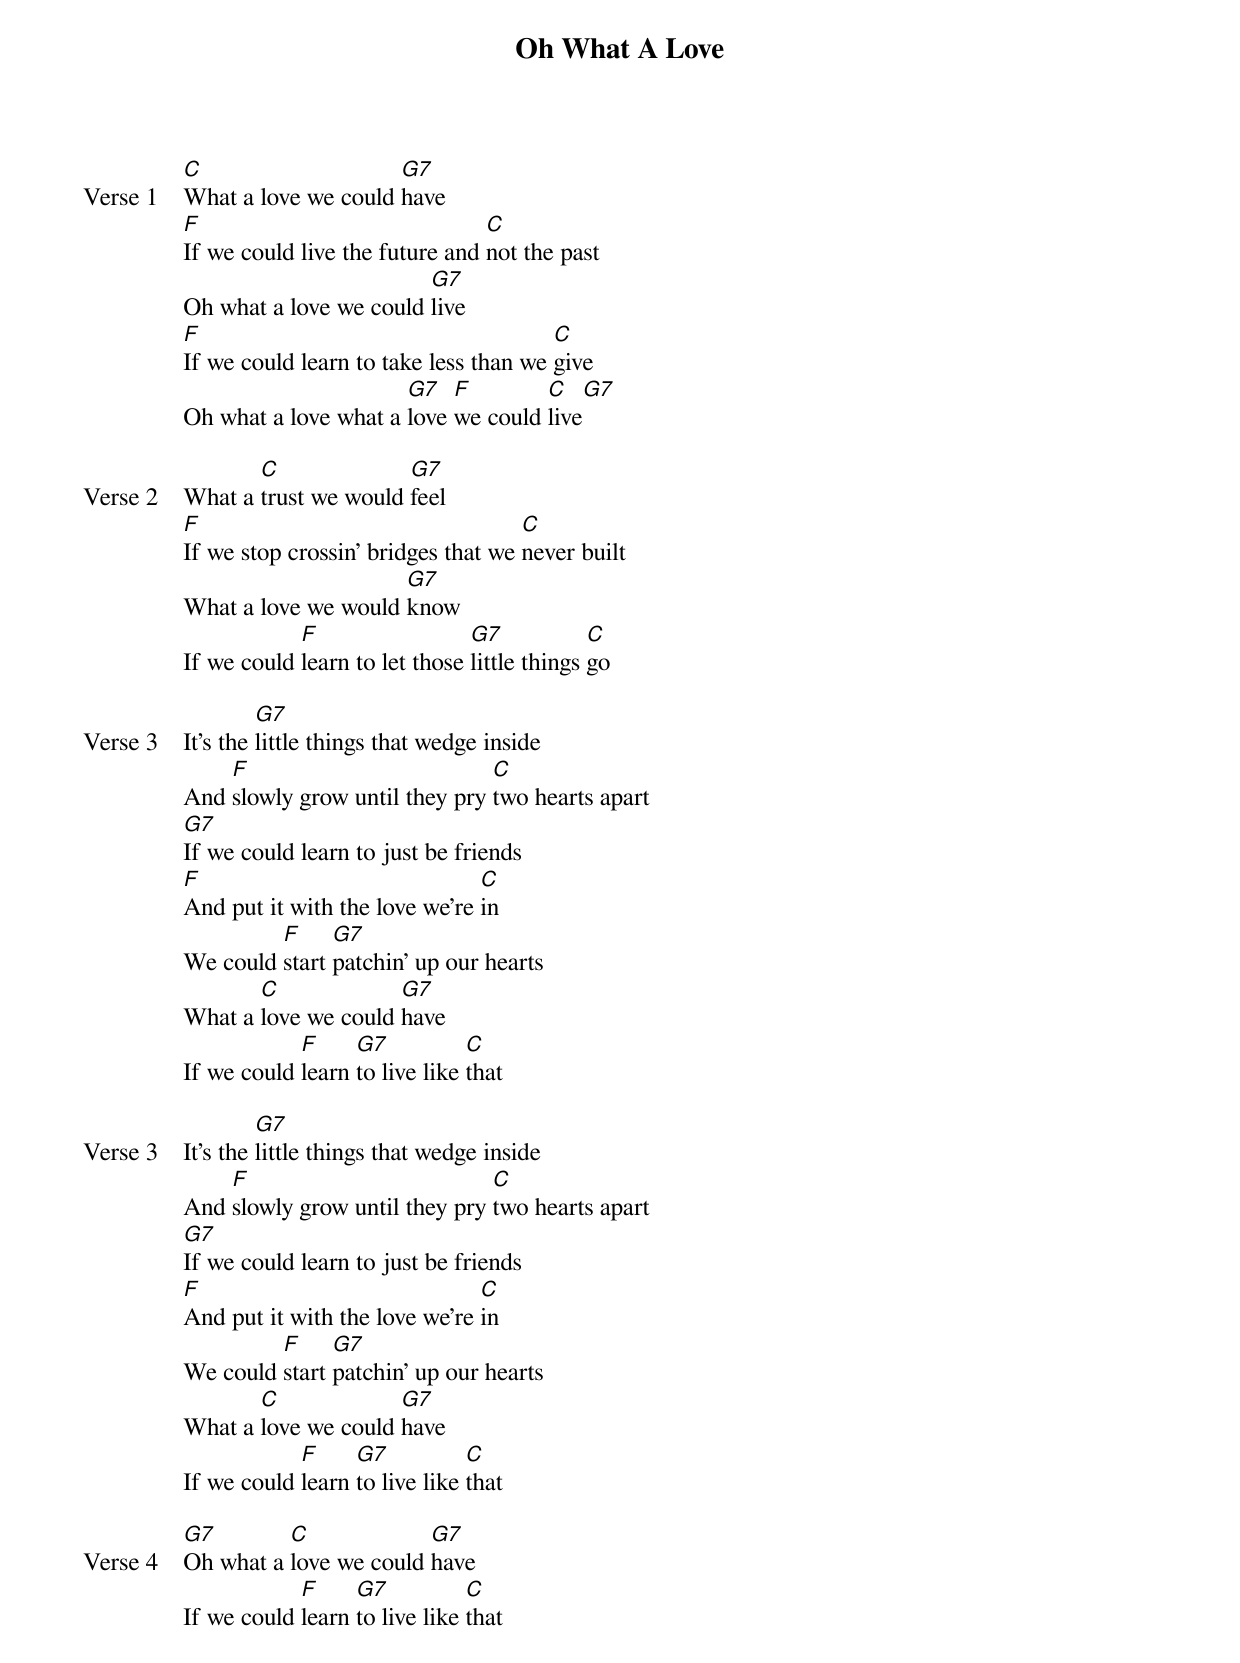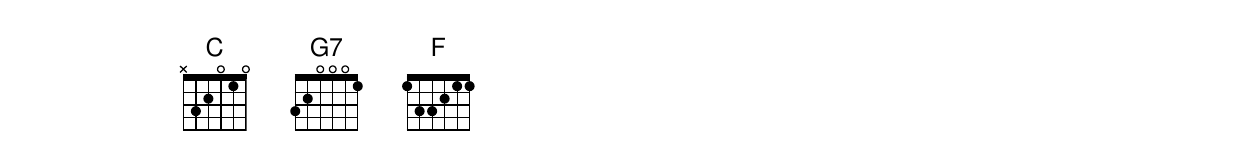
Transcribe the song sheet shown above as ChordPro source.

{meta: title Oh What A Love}
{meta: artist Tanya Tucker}
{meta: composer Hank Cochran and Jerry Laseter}

{start_of_verse: Verse 1}
[C]What a love we could [G7]have
[F]If we could live the future and [C]not the past
Oh what a love we could [G7]live
[F]If we could learn to take less than we [C]give
Oh what a love what a [G7]love [F]we could [C]live[G7]
{end_of_verse}

{start_of_verse: Verse 2}
What a [C]trust we would [G7]feel
[F]If we stop crossin' bridges that we [C]never built
What a love we would [G7]know
If we could [F]learn to let those [G7]little things [C]go
{end_of_verse}

{start_of_verse: Verse 3}
It's the [G7]little things that wedge inside
And [F]slowly grow until they pry [C]two hearts apart
[G7]If we could learn to just be friends
[F]And put it with the love we're [C]in
We could [F]start [G7]patchin' up our hearts
What a [C]love we could [G7]have
If we could [F]learn [G7]to live like [C]that
{end_of_verse}

{start_of_verse: Verse 3}
It's the [G7]little things that wedge inside
And [F]slowly grow until they pry [C]two hearts apart
[G7]If we could learn to just be friends
[F]And put it with the love we're [C]in
We could [F]start [G7]patchin' up our hearts
What a [C]love we could [G7]have
If we could [F]learn [G7]to live like [C]that
{end_of_verse}

{start_of_verse: Verse 4}
[G7]Oh what a [C]love we could [G7]have
If we could [F]learn [G7]to live like [C]that
{end_of_verse}
